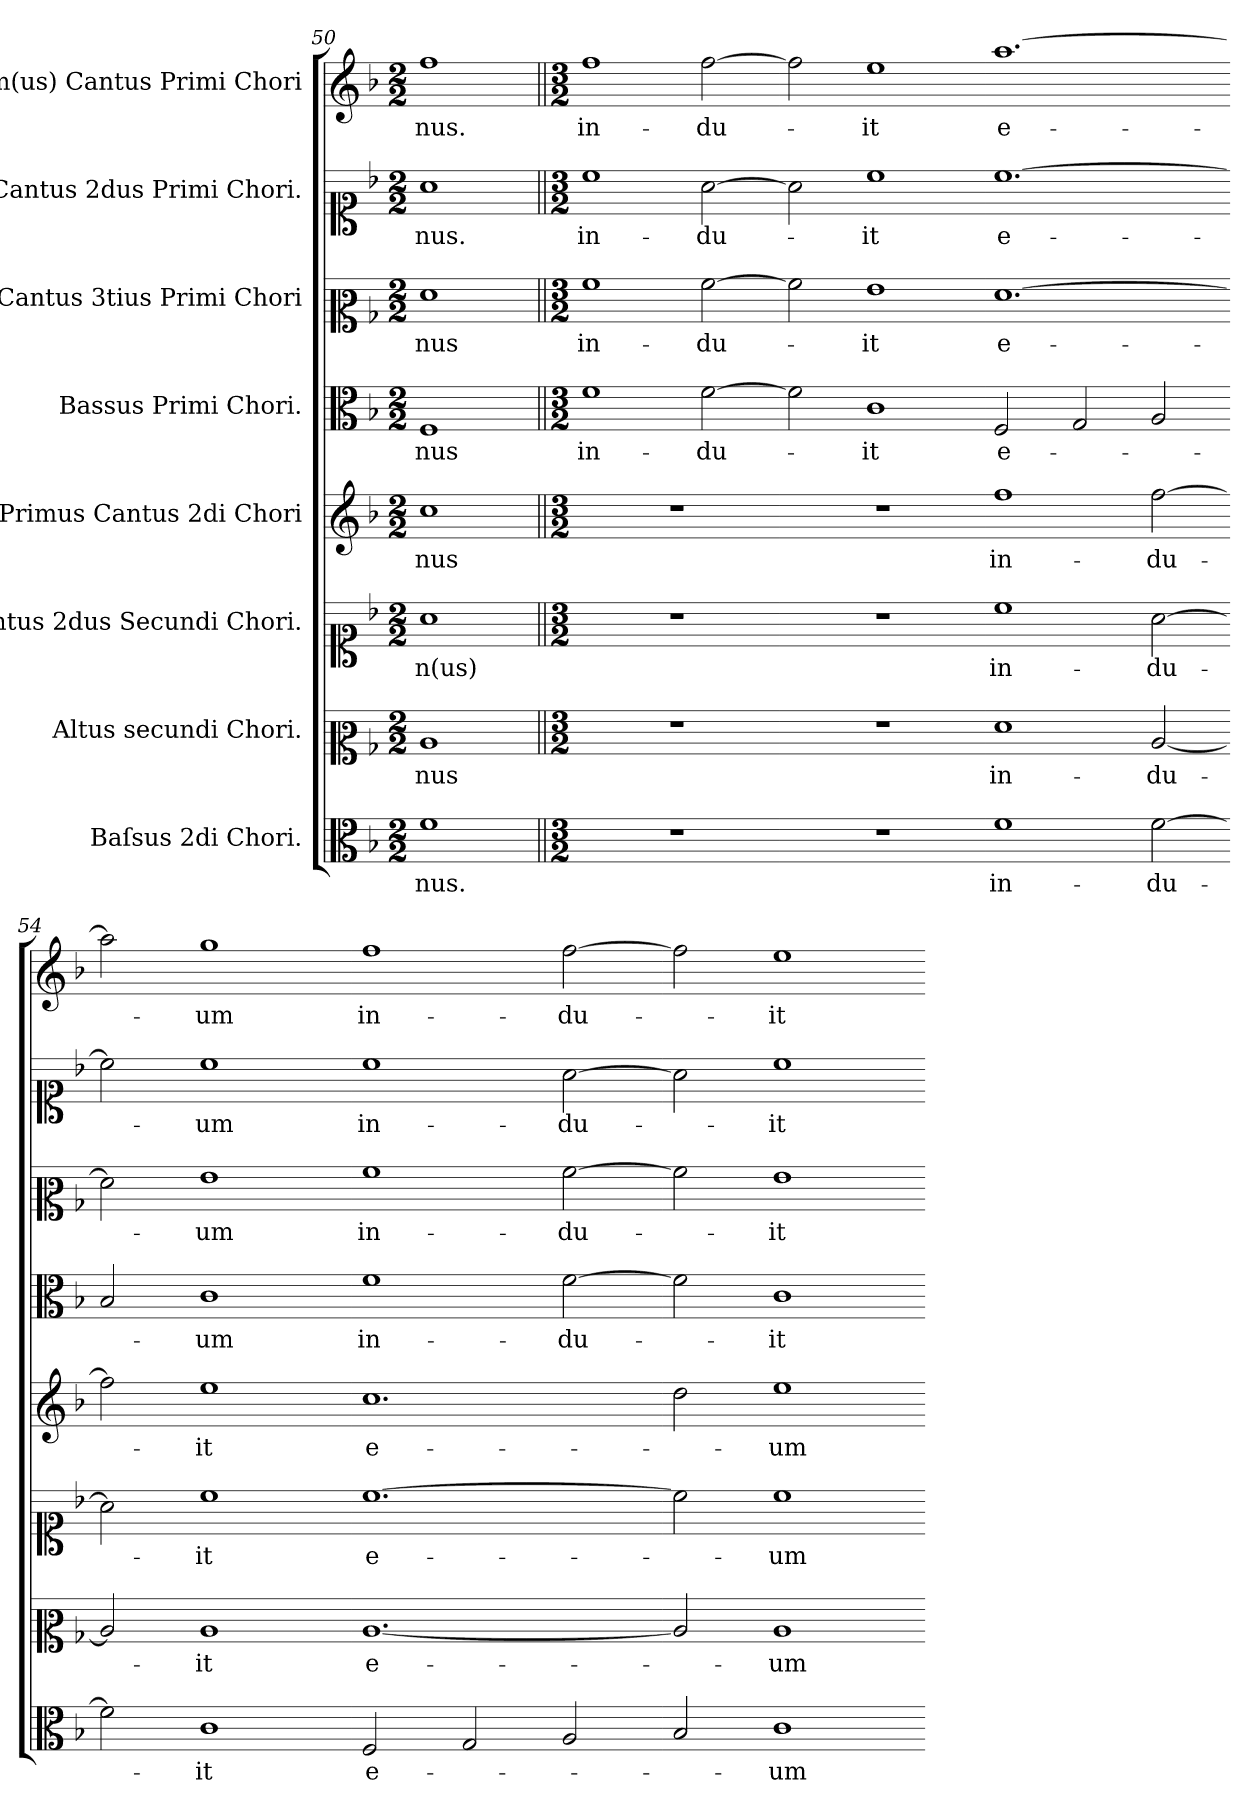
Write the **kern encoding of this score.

**kern	**text	**kern	**text	**kern	**text	**kern	**text	**kern	**text	**kern	**text	**kern	**text	**kern	**text
*part8	*part8	*part7	*part7	*part6	*part6	*part5	*part5	*part4	*part4	*part3	*part3	*part2	*part2	*part1	*part1
*staff8	*staff8	*staff7	*staff7	*staff6	*staff6	*staff5	*staff5	*staff4	*staff4	*staff3	*staff3	*staff2	*staff2	*staff1	*staff1
*I"Baſsus 2di Chori.	*	*I"Altus secundi Chori.	*	*I"Cantus 2dus Secundi Chori.	*	*I"Primus Cantus 2di Chori	*	*I"Bassus Primi Chori.	*	*I"Cantus 3tius Primi Chori	*	*I"Cantus 2dus Primi Chori.	*	*I"Im(us) Cantus Primi Chori	*
*clefC3	*	*clefC2	*	*clefC1	*	*clefG2	*	*clefC3	*	*clefC2	*	*clefC1	*	*clefG2	*
*k[b-]	*	*k[b-]	*	*k[b-]	*	*k[b-]	*	*k[b-]	*	*k[b-]	*	*k[b-]	*	*k[b-]	*
*F:	*	*F:	*	*F:	*	*F:	*	*F:	*	*F:	*	*F:	*	*F:	*
*M2/2	*	*M2/2	*	*M2/2	*	*M2/2	*	*M2/2	*	*M2/2	*	*M2/2	*	*M2/2	*
=50	=50	=50	=50	=50	=50	=50	=50	=50	=50	=50	=50	=50	=50	=50	=50
1f	-nus.	1c	-nus	1a	-n(us)	1cc	-nus	1F	-nus	1f	-nus	1a	-nus.	1ff	-nus.
=51||	=51||	=51||	=51||	=51||	=51||	=51||	=51||	=51||	=51||	=51||	=51||	=51||	=51||	=51||	=51||
*M3/2	*	*M3/2	*	*M3/2	*	*M3/2	*	*M3/2	*	*M3/2	*	*M3/2	*	*M3/2	*
1.r	.	1.r	.	1.r	.	1.r	.	1f	in-	1a	in-	1cc	in-	1ff	in-
.	.	.	.	.	.	.	.	[2f\	-du-	[2a\	-du-	[2a\	-du-	[2ff\	-du-
=52-	=52-	=52-	=52-	=52-	=52-	=52-	=52-	=52-	=52-	=52-	=52-	=52-	=52-	=52-	=52-
1.r	.	1.r	.	1.r	.	1.r	.	2f\]	.	2a\]	.	2a\]	.	2ff\]	.
.	.	.	.	.	.	.	.	1c	-it	1g	-it	1cc	-it	1ee	-it
=53-	=53-	=53-	=53-	=53-	=53-	=53-	=53-	=53-	=53-	=53-	=53-	=53-	=53-	=53-	=53-
1f	in-	1f	in-	1cc	in-	1ff	in-	2F/	e-	[1.f	e-	[1.cc	e-	[1.aa	e-
.	.	.	.	.	.	.	.	2G/	.	.	.	.	.	.	.
[2f\	-du-	[2c/	-du-	[2a\	-du-	[2ff\	-du-	2A/	.	.	.	.	.	.	.
=54-	=54-	=54-	=54-	=54-	=54-	=54-	=54-	=54-	=54-	=54-	=54-	=54-	=54-	=54-	=54-
2f\]	.	2c/]	.	2a\]	.	2ff\]	.	2B-/	.	2f]	.	2cc]	.	2aa]	.
1c	-it	1c	-it	1cc	-it	1ee	-it	1c	-um	1g	-um	1cc	-um	1gg	-um
=55-	=55-	=55-	=55-	=55-	=55-	=55-	=55-	=55-	=55-	=55-	=55-	=55-	=55-	=55-	=55-
2F/	e-	[1.c	e-	[1.cc	e-	1.cc	e-	1f	in-	1a	in-	1cc	in-	1ff	in-
2G/	.	.	.	.	.	.	.	.	.	.	.	.	.	.	.
2A/	.	.	.	.	.	.	.	[2f\	-du-	[2a\	-du-	[2a\	-du-	[2ff\	-du-
=56-	=56-	=56-	=56-	=56-	=56-	=56-	=56-	=56-	=56-	=56-	=56-	=56-	=56-	=56-	=56-
2B-/	.	2c]	.	2cc]	.	2dd\	.	2f\]	.	2a\]	.	2a\]	.	2ff\]	.
1c	-um	1c	-um	1cc	-um	1ee	-um	1c	-it	1g	-it	1cc	-it	1ee	-it
=-	=-	=-	=-	=-	=-	=-	=-	=-	=-	=-	=-	=-	=-	=-	=-
*-	*-	*-	*-	*-	*-	*-	*-	*-	*-	*-	*-	*-	*-	*-	*-
